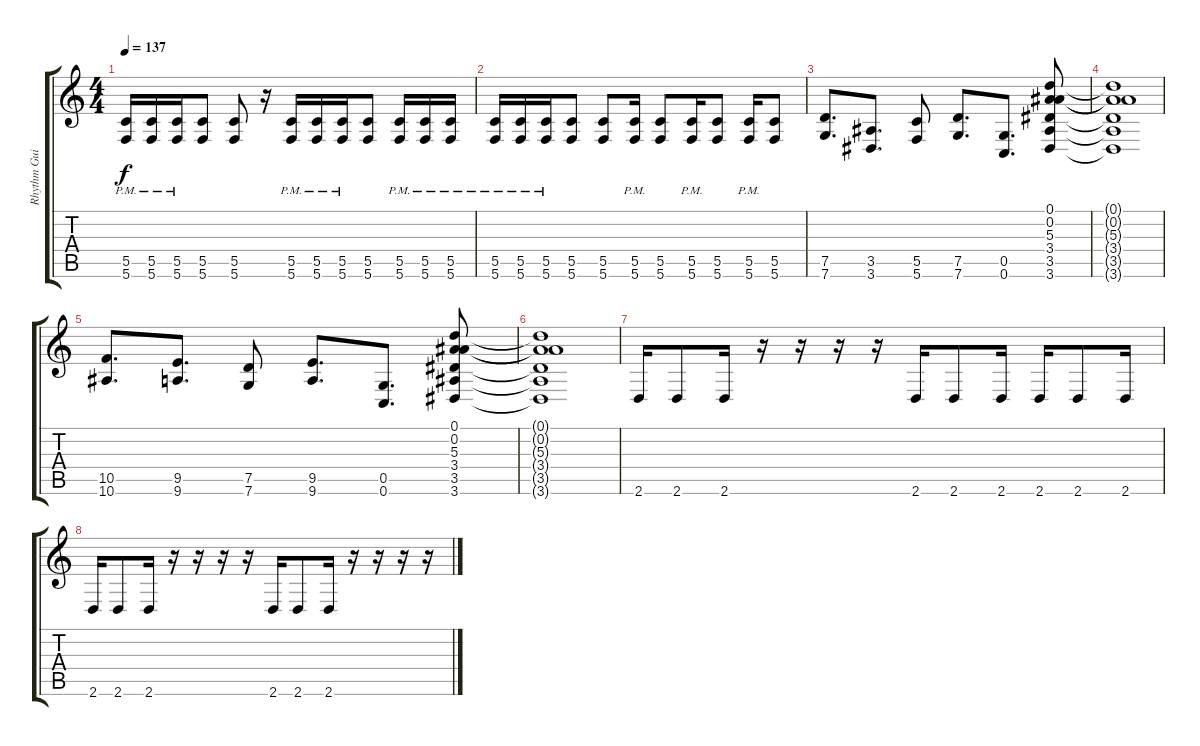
\track ("Rhythm Guitar 1" "Rhythm Gui") {instrument distortionguitar}
\staff {score tabs}
\tuning (D4 A3 F3 C3 G2 C2) {hide}
\ts (4 4)
\tempo 137
\clef g2
\ks c
(5.5{pm} 5.6{pm}).16{dy f} (5.5{pm} 5.6{pm}).16 (5.5{pm} 5.6{pm}).16 (5.5 5.6).8 (5.5 5.6).8 r.16 (5.5{pm} 5.6{pm}).16 (5.5{pm} 5.6{pm}).16 (5.5{pm} 5.6{pm}).16 (5.5 5.6).8 (5.5{pm} 5.6{pm}).16 (5.5{pm} 5.6{pm}).16 (5.5{pm} 5.6{pm}).16 |
(5.5{pm} 5.6{pm}).16 (5.5{pm} 5.6{pm}).16 (5.5{pm} 5.6{pm}).16 (5.5 5.6).8 (5.5 5.6).8 (5.5{pm} 5.6{pm}).16 (5.5 5.6).8 (5.5{pm} 5.6{pm}).16 (5.5 5.6).8 (5.5{pm} 5.6{pm}).16 (5.5 5.6).8 |
(7.5 7.6).8{d} (3.5 3.6).8{d} (5.5 5.6).8 (7.5 7.6).8{d} (0.5 0.6).8{d} (0.1 0.2 5.3 3.4 3.5 3.6).8 |
(0.1{t} 0.2{t} 5.3{t} 3.4{t} 3.5{t} 3.6{t}).1 |
(10.5 10.6).8{d} (9.5 9.6).8{d} (7.5 7.6).8 (9.5 9.6).8{d} (0.5 0.6).8{d} (0.1 0.2 5.3 3.4 3.5 3.6).8 |
(0.1{t} 0.2{t} 5.3{t} 3.4{t} 3.5{t} 3.6{t}).1 |
2.6.16 2.6.8 2.6.16 r.16 r.16 r.16 r.16 2.6.16 2.6.8 2.6.16 2.6.16 2.6.8 2.6.16 |
2.6.16 2.6.8 2.6.16 r.16 r.16 r.16 r.16 2.6.16 2.6.8 2.6.16 r.16 r.16 r.16 r.16
